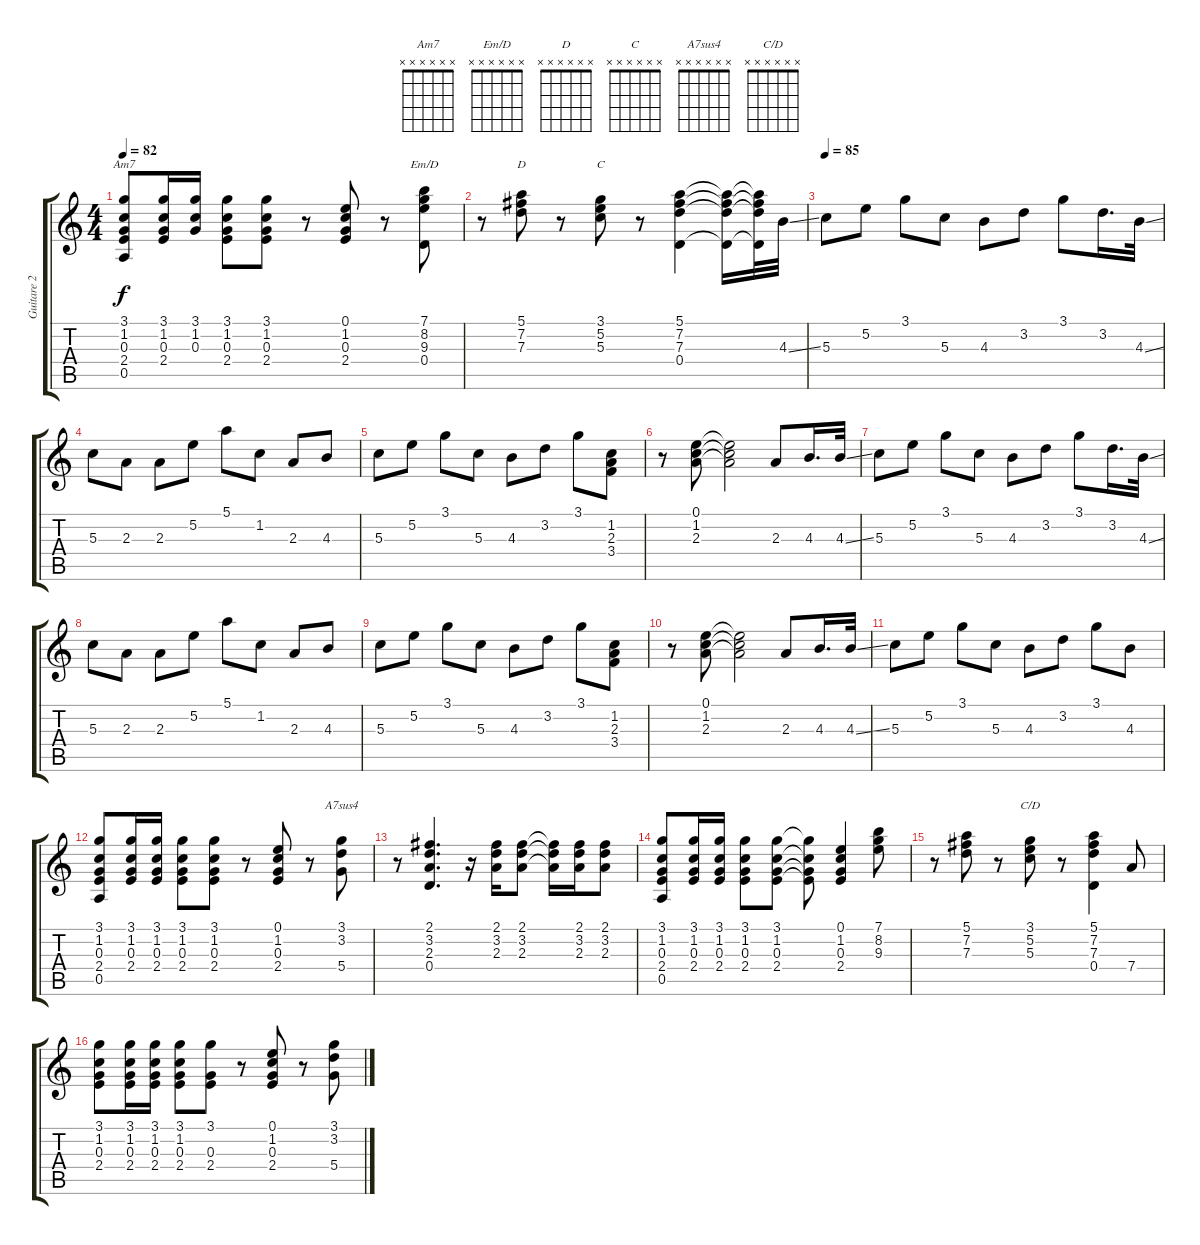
\track ("Guitare 2 (12 cordes)" "Guitare 2 ") {instrument electricguitarjazz}
\staff {score tabs}
\tuning (E4 B3 G3 D3 A2 E2) {hide}
\chord ("Am7" x x x x x x)
\chord ("Em/D" x x x x x x)
\chord ("D" x x x x x x)
\chord ("C" x x x x x x)
\chord ("A7sus4" x x x x x x)
\chord ("C/D" x x x x x x)
\ts (4 4)
\tempo 82
\clef g2
\ks c
(3.1 1.2 0.3 2.4 0.5).8{ch "Am7" dy f} (3.1 1.2 0.3 2.4).16 (3.1 1.2 0.3).16 (3.1 1.2 0.3 2.4).8 (3.1 1.2 0.3 2.4).8 r.8 (0.1 1.2 0.3 2.4).8 r.8 (7.1 8.2 9.3 0.4).8{ch "Em/D"} |
r.8 (5.1 7.2 7.3).8{ch "D"} r.8 (3.1 5.2 5.3).8{ch "C"} r.8 (5.1 7.2 7.3 0.4).4 (5.1{t} 7.2{t} 7.3{t} 0.4{t}).16 (5.1{t} 7.2{t} 7.3{t} 0.4{t}).32 4.3{ss}.32 |
\tempo 85
5.3.8 5.2.8 3.1.8 5.3.8 4.3.8 3.2.8 3.1.8 3.2.16{d} 4.3{ss}.32 |
5.3.8 2.3.8 2.3.8 5.2.8 5.1.8 1.2.8 2.3.8 4.3.8 |
5.3.8 5.2.8 3.1.8 5.3.8 4.3.8 3.2.8 3.1.8 (1.2 2.3 3.4).8 |
r.8 (0.1 1.2 2.3).8 (0.1{t} 1.2{t} 2.3{t}).2 2.3.8 4.3.16{d} 4.3{ss}.32 |
5.3.8 5.2.8 3.1.8 5.3.8 4.3.8 3.2.8 3.1.8 3.2.16{d} 4.3{ss}.32 |
5.3.8 2.3.8 2.3.8 5.2.8 5.1.8 1.2.8 2.3.8 4.3.8 |
5.3.8 5.2.8 3.1.8 5.3.8 4.3.8 3.2.8 3.1.8 (1.2 2.3 3.4).8 |
r.8 (0.1 1.2 2.3).8 (0.1{t} 1.2{t} 2.3{t}).2 2.3.8 4.3.16{d} 4.3{ss}.32 |
5.3.8 5.2.8 3.1.8 5.3.8 4.3.8 3.2.8 3.1.8 4.3.8 |
(3.1 1.2 0.3 2.4 0.5).8 (3.1 1.2 0.3 2.4).16 (3.1 1.2 0.3 2.4).16 (3.1 1.2 0.3 2.4).8 (3.1 1.2 0.3 2.4).8 r.8 (0.1 1.2 0.3 2.4).8 r.8 (3.1 3.2 5.4).8{ch "A7sus4"} |
r.8 (2.1 3.2 2.3 0.4).4{d} r.16 (2.1 3.2 2.3).16 (2.1 3.2 2.3).8 (2.1{t} 3.2{t} 2.3{t}).16 (2.1 3.2 2.3).16 (2.1 3.2 2.3).8 |
(3.1 1.2 0.3 2.4 0.5).8 (3.1 1.2 0.3 2.4).16 (3.1 1.2 0.3 2.4).16 (3.1 1.2 0.3 2.4).8 (3.1 1.2 0.3 2.4).8 (3.1{t} 1.2{t} 0.3{t} 2.4{t}).8 (0.1 1.2 0.3 2.4).4 (7.1 8.2 9.3).8 |
r.8 (5.1 7.2 7.3).8 r.8 (3.1 5.2 5.3).8{ch "C/D"} r.8 (5.1 7.2 7.3 0.4).4 7.4.8 |
(3.1 1.2 0.3 2.4).8 (3.1 1.2 0.3 2.4).16 (3.1 1.2 0.3 2.4).16 (3.1 1.2 0.3 2.4).8 (3.1 0.3 2.4).8 r.8 (0.1 1.2 0.3 2.4).8 r.8 (3.1 3.2 5.4).8
